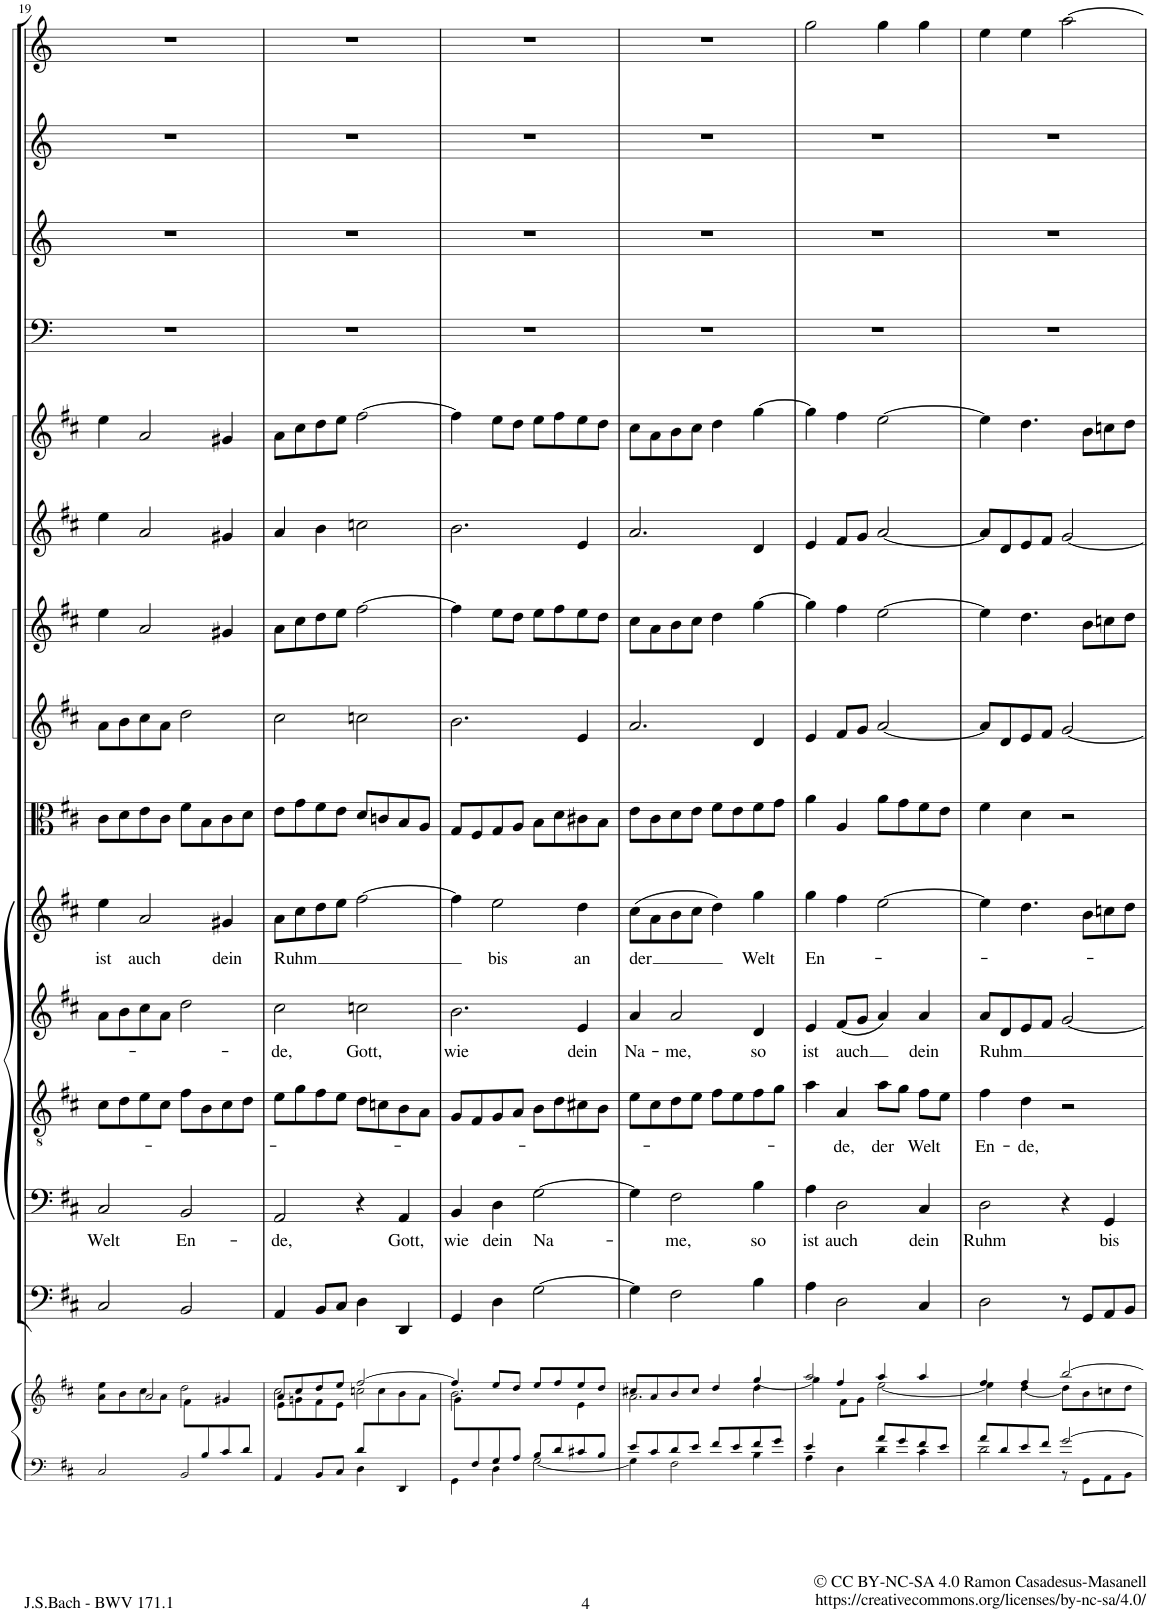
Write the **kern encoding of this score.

**kern	**kern	**kern	**kern	**text	**kern	**text	**kern	**text	**kern	**text	**kern	**kern	**kern	**kern	**kern	**kern	**kern	**kern	**kern
*part15	*part15	*part14	*part13	*part13	*part12	*part12	*part11	*part11	*part10	*part10	*part9	*part8	*part7	*part6	*part5	*part4	*part3	*part2	*part1
*staff16	*staff15	*staff14	*staff13	*staff13	*staff12	*staff12	*staff11	*staff11	*staff10	*staff10	*staff9	*staff8	*staff7	*staff6	*staff5	*staff4	*staff3	*staff2	*staff1
*I"Piano reduction	*	*I"Continuo	*I"Basso	*	*I"Tenore	*	*I"Alto	*	*I"Soprano	*	*I"Viola	*I"Violino II	*I"Violino I	*I"Oboe II	*I"Oboe I	*I"Timpani	*I"Tromba III	*I"Tromba II	*I"Tromba I
*I'Pno	*	*	*	*	*	*	*	*	*	*	*I'Vla	*I'Vln	*I'Vln	*I'Ob	*I'Ob	*I'Timp	*	*	*
!!LO:PB:g=z
*clefF4	*clefG2	*clefF4	*clefF4	*	*clefGv2	*	*clefG2	*	*clefG2	*	*clefC3	*clefG2	*clefG2	*clefG2	*clefG2	*clefF4	*clefG2	*clefG2	*clefG2
*	*	*	*	*	*	*	*	*	*	*	*	*	*	*	*	*	*Trd-1c-2	*Trd-1c-2	*Trd-1c-2
*k[f#c#]	*k[f#c#]	*k[f#c#]	*k[f#c#]	*	*k[f#c#]	*	*k[f#c#]	*	*k[f#c#]	*	*k[f#c#]	*k[f#c#]	*k[f#c#]	*k[f#c#]	*k[f#c#]	*k[]	*k[]	*k[]	*k[]
*M2/2	*M2/2	*M2/2	*M2/2	*	*M2/2	*	*M2/2	*	*M2/2	*	*M2/2	*M2/2	*M2/2	*M2/2	*M2/2	*M2/2	*M2/2	*M2/2	*M2/2
=19	=19	=19	=19	=19	=19	=19	=19	=19	=19	=19	=19	=19	=19	=19	=19	=19	=19	=19	=19
*^	*^	*	*	*	*	*	*	*	*	*	*	*	*	*	*	*	*	*	*
*	*	*	*^	*	*	*	*	*	*	*	*	*	*	*	*	*	*	*	*	*	*
!	!	!	!	!	!	!	!LO:LY:b	!	!	!	!	!	!LO:LY:b	!	!	!	!	!	!	!	!	!
8ryy	2C#/	4ee\	2ryy	8a\L	2C#/	2C#/	Welt	8c#\L	.	8a\L	.	4ee\	ist	8c#\L	8a\L	4ee\	4ee\	4ee\	1r	1r	1r	1r
.	.	.	.	8b\	.	.	.	8d\	.	8b\	.	.	.	8d\	8b\	.	.	.	.	.	.	.
!	!	!	!	!	!	!	!	!	!	!	!	!	!LO:LY:b	!	!	!	!	!	!	!	!	!
.	.	2a/	.	8cc#\	.	.	.	8e\	.	8cc#\	.	2a/	auch	8e\	8cc#\	2a/	2a/	2a/	.	.	.	.
.	.	.	.	8a\J	.	.	.	8c#\J	.	8a\J	.	.	.	8c#\J	8a\J	.	.	.	.	.	.	.
!	!	!	!	!	!	!	!LO:LY:b	!	!	!	!	!	!	!	!	!	!	!	!	!	!	!
.	2BB/	.	2dd\	8f#\L	2BB/	2BB/	En-	8f#\L	.	2dd\	.	.	.	8f#\L	2dd\	.	.	.	.	.	.	.
8B/	.	.	.	4.ryy	.	.	.	8B\	.	.	.	.	.	8B\	.	.	.	.	.	.	.	.
!	!	!	!	!	!	!	!	!	!	!	!	!	!LO:LY:b	!	!	!	!	!	!	!	!	!
8c#/	.	4g#X/	.	.	.	.	.	8c#\	.	.	.	4g#X/	dein	8c#\	.	4g#X/	4g#X/	4g#X/	.	.	.	.
8d/J	.	.	.	.	.	.	.	8d\J	.	.	.	.	.	8d\J	.	.	.	.	.	.	.	.
=20	=20	=20	=20	=20	=20	=20	=20	=20	=20	=20	=20	=20	=20	=20	=20	=20	=20	=20	=20	=20	=20	=20
!	!	!	!	!	!	!	!LO:LY:b	!	!	!	!LO:LY:b	!	!LO:LY:b	!	!	!	!	!	!	!	!	!
2ryy	4AA/	8a/L	2cc#\	8e\L	4AA/	2AA/	-de,	8e\L	.	2cc#\	-de,	8a\L	Ruhm	8e\L	2cc#\	8a\L	4a/	8a\L	1r	1r	1r	1r
.	.	8cc#/	.	8gn\	.	.	.	8g\	.	.	.	8cc#\	.	8g\	.	8cc#\	.	8cc#\	.	.	.	.
.	8BB/L	8dd/	.	8f#\	8BB/L	.	.	8f#\	.	.	.	8dd\	.	8f#\	.	8dd\	4b\	8dd\	.	.	.	.
.	8C#/J	8ee/J	.	8e\J	8C#/J	.	.	8e\J	.	.	.	8ee\J	.	8e\J	.	8ee\J	.	8ee\J	.	.	.	.
!	!	!	!	!	!	!	!	!	!	!	!LO:LY:b	!	!	!	!	!	!	!	!	!	!	!
8d/L	4D\	[2ff#/	2ccn\	8ryy	4D\	4r	.	8d\L	.	2ccn\	Gott,	[2ff#\	.	8d/L	2ccn\	[2ff#\	2ccn\	[2ff#\	.	.	.	.
4.ryy	.	.	.	8cc\	.	.	.	8cn\	.	.	.	.	.	8cn/	.	.	.	.	.	.	.	.
!	!	!	!	!	!	!	!LO:LY:b	!	!	!	!	!	!	!	!	!	!	!	!	!	!	!
.	4DD/	.	.	8b\	4DD/	4AA/	Gott,	8B\	.	.	.	.	.	8B/	.	.	.	.	.	.	.	.
.	.	.	.	8a\J	.	.	.	8A\J	.	.	.	.	.	8A/J	.	.	.	.	.	.	.	.
=21	=21	=21	=21	=21	=21	=21	=21	=21	=21	=21	=21	=21	=21	=21	=21	=21	=21	=21	=21	=21	=21	=21
!	!	!	!	!	!	!	!LO:LY:b	!	!	!	!LO:LY:b	!	!	!	!	!	!	!	!	!	!	!
8ryy	4GG\	4ff#/]	2.b\	8g\L	4GG/	4BB/	wie	8G/L	.	2.b\	wie	4ff#\]	.	8G/L	2.b\	4ff#\]	2.b\	4ff#\]	1r	1r	1r	1r
8F#/	.	.	.	2..ryy	.	.	.	8F#/	.	.	.	.	.	8F#/	.	.	.	.	.	.	.	.
!	!	!	!	!	!	!	!LO:LY:b	!	!	!	!	!	!LO:LY:b	!	!	!	!	!	!	!	!	!
8G/	4D\	8ee/L	.	.	4D\	4D\	dein	8G/	.	.	.	2ee\	bis	8G/	.	8ee\L	.	8ee\L	.	.	.	.
8A/J	.	8dd/J	.	.	.	.	.	8A/J	.	.	.	.	.	8A/J	.	8dd\J	.	8dd\J	.	.	.	.
!	!	!	!	!	!	!	!LO:LY:b	!	!	!	!	!	!	!	!	!	!	!	!	!	!	!
8B/L	[2G\	8ee/L	.	.	[2G\	[2G\	Na-	8B\L	.	.	.	.	.	8B\L	.	8ee\L	.	8ee\L	.	.	.	.
8d/	.	8ff#/	.	.	.	.	.	8d\	.	.	.	.	.	8d\	.	8ff#\	.	8ff#\	.	.	.	.
!	!	!	!	!	!	!	!	!	!	!	!LO:LY:b	!	!LO:LY:b	!	!	!	!	!	!	!	!	!
8c#X/	.	8ee/	4e\	.	.	.	.	8c#X\	.	4e/	dein	4dd\	an	8c#X\	4e/	8ee\	4e/	8ee\	.	.	.	.
8B/J	.	8dd/J	.	.	.	.	.	8B\J	.	.	.	.	.	8B\J	.	8dd\J	.	8dd\J	.	.	.	.
*	*	*	*v	*v	*	*	*	*	*	*	*	*	*	*	*	*	*	*	*	*	*	*
=22	=22	=22	=22	=22	=22	=22	=22	=22	=22	=22	=22	=22	=22	=22	=22	=22	=22	=22	=22	=22	=22
!	!	!	!	!	!	!	!	!	!	!LO:LY:b	!	!LO:LY:b	!	!	!	!	!	!	!	!	!
8e/L	4G\]	8cc#X/L	2.a\	4G\]	4G\]	.	8e\L	.	4a/	Na-	(8cc#\L	der	8e\L	2.a/	8cc#\L	2.a/	8cc#\L	1r	1r	1r	1r
8c#/	.	8a/	.	.	.	.	8c#\	.	.	.	8a\	.	8c#\	.	8a\	.	8a\	.	.	.	.
!	!	!	!	!	!	!LO:LY:b	!	!	!	!LO:LY:b	!	!	!	!	!	!	!	!	!	!	!
8d/	2F#\	8b/	.	2F#\	2F#\	-me,	8d\	.	2a/	-me,	8b\	.	8d\	.	8b\	.	8b\	.	.	.	.
8e/J	.	8cc#/J	.	.	.	.	8e\J	.	.	.	8cc#\J	.	8e\J	.	8cc#\J	.	8cc#\J	.	.	.	.
8f#/L	.	4dd/	.	.	.	.	8f#\L	.	.	.	4dd\)	.	8f#\L	.	4dd\	.	4dd\	.	.	.	.
8e/	.	.	.	.	.	.	8e\	.	.	.	.	.	8e\	.	.	.	.	.	.	.	.
!	!	!	!	!	!	!LO:LY:b	!	!	!	!LO:LY:b	!	!LO:LY:b	!	!	!	!	!	!	!	!	!
8f#/	4B\	[<4gg/	4dd\	4B\	4B\	so	8f#\	.	4d/	so	4gg\	Welt	8f#\	4d/	[4gg\	4d/	[4gg\	.	.	.	.
8g/J	.	.	.	.	.	.	8g\J	.	.	.	.	.	8g\J	.	.	.	.	.	.	.	.
=23	=23	=23	=23	=23	=23	=23	=23	=23	=23	=23	=23	=23	=23	=23	=23	=23	=23	=23	=23	=23	=23
*	*	*	*^	*	*	*	*	*	*	*	*	*	*	*	*	*	*	*	*	*	*
!	!	!	!	!	!	!	!LO:LY:b	!	!	!	!LO:LY:b	!	!LO:LY:b	!	!	!	!	!	!	!	!	!
4e/	4A\	2aa/	4gg\]	4ryy	4A\	4A\	ist	4a\	.	4e/	ist	4gg\	En-	4a\	4e/	4gg\]	4e/	4gg\]	1r	1r	1r	2gg\
!	!	!	!	!	!	!	!LO:LY:b	!	!LO:LY:b	!	!LO:LY:b	!	!	!	!	!	!	!	!	!	!	!
4ryy	4D\	.	8f#\L	4ff#/	2D\	2D\	auch	4A/	-de,	(8f#/L	auch	4ff#\	.	4A/	8f#/L	4ff#\	8f#/L	4ff#\	.	.	.	.
.	.	.	8g\J	.	.	.	.	.	.	8g/J	.	.	.	.	8g/J	.	8g/J	.	.	.	.	.
!	!	!	!	!	!	!	!	!	!LO:LY:b	!	!	!	!	!	!	!	!	!	!	!	!	!
8a/L	4d\	4aa/	[2ee\	2ryy	.	.	.	8a\L	der	4a/)	.	[2ee\	.	8a\L	[2a/	[2ee\	[2a/	[2ee\	.	.	.	4gg\
8g/	.	.	.	.	.	.	.	8g\J	.	.	.	.	.	8g\	.	.	.	.	.	.	.	.
!	!	!	!	!	!	!	!LO:LY:b	!	!LO:LY:b	!	!LO:LY:b	!	!	!	!	!	!	!	!	!	!	!
8f#/	4c#\	4aa/	.	.	4C#/	4C#/	dein	8f#\L	Welt	4a/	dein	.	.	8f#\	.	.	.	.	.	.	.	4gg\
8e/J	.	.	.	.	.	.	.	8e\J	.	.	.	.	.	8e\J	.	.	.	.	.	.	.	.
*	*	*	*v	*v	*	*	*	*	*	*	*	*	*	*	*	*	*	*	*	*	*	*
=24	=24	=24	=24	=24	=24	=24	=24	=24	=24	=24	=24	=24	=24	=24	=24	=24	=24	=24	=24	=24	=24
!	!	!	!	!	!	!LO:LY:b	!	!LO:LY:b	!	!LO:LY:b	!	!	!	!	!	!	!	!	!	!	!
8a/L	2d\	4ff#/	4ee\]	2D\	2D\	Ruhm	4f#\	En-	8a/L	Ruhm	4ee\]	.	4f#\	8a/L]	4ee\]	8a/L]	4ee\]	1r	1r	1r	4ee\
8d/	.	.	.	.	.	.	.	.	8d/	.	.	.	.	8d/	.	8d/	.	.	.	.	.
!	!	!	!	!	!	!	!	!LO:LY:b	!	!	!	!	!	!	!	!	!	!	!	!	!
8e/	.	4ff#/	[4dd\	.	.	.	4d\	-de,	8e/	.	4.dd\	.	4d\	8e/	4.dd\	8e/	4.dd\	.	.	.	4ee\
8f#/J	.	.	.	.	.	.	.	.	8f#/J	.	.	.	.	8f#/J	.	8f#/J	.	.	.	.	.
[2g/	8r	[2bb/	8dd\L]	8r	4r	.	2r	.	[2g/	.	.	.	2r	[2g/	.	[2g/	.	.	.	.	[2aa\
.	8GG\L	.	8b\	8GG/L	.	.	.	.	.	.	8b\L	.	.	.	8b\L	.	8b\L	.	.	.	.
!	!	!	!	!	!	!LO:LY:b	!	!	!	!	!	!	!	!	!	!	!	!	!	!	!
.	8AA\	.	8ccn\	8AA/	4GG/	bis	.	.	.	.	8ccn\	.	.	.	8ccn\	.	8ccn\	.	.	.	.
.	8BB\J	.	8dd\J	8BB/J	.	.	.	.	.	.	8dd\J	.	.	.	8dd\J	.	8dd\J	.	.	.	.
*v	*v	*	*	*	*	*	*	*	*	*	*	*	*	*	*	*	*	*	*	*	*
*	*v	*v	*	*	*	*	*	*	*	*	*	*	*	*	*	*	*	*	*	*
=	=	=	=	=	=	=	=	=	=	=	=	=	=	=	=	=	=	=	=
*-	*-	*-	*-	*-	*-	*-	*-	*-	*-	*-	*-	*-	*-	*-	*-	*-	*-	*-	*-
